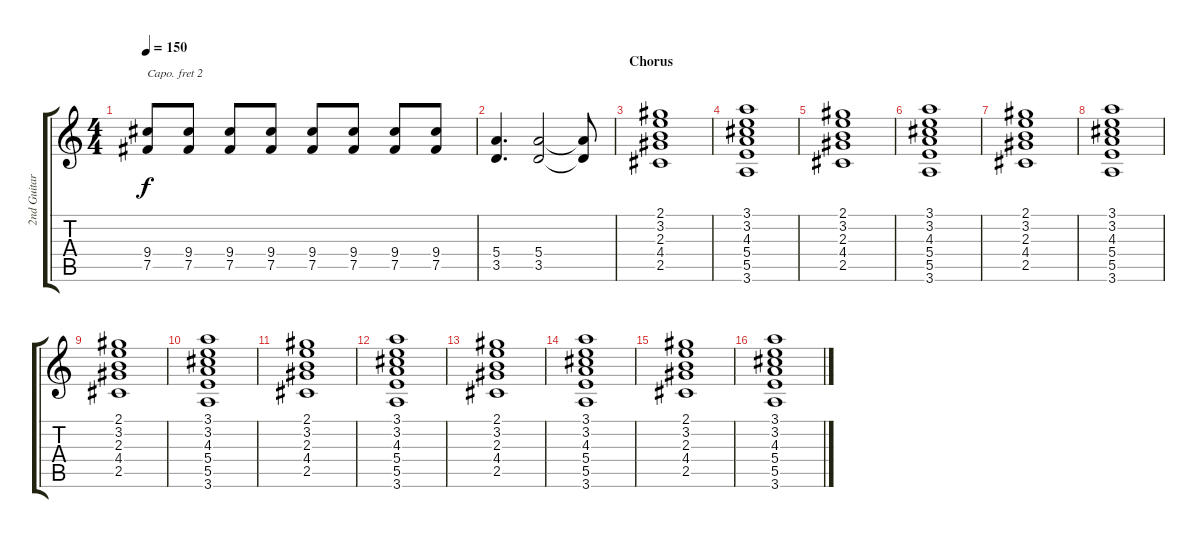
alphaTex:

\track ("2nd Guitar" "2nd Guitar") {instrument electricguitarjazz}
\staff {score tabs}
\capo 2
\tuning (E4 B3 G3 D3 A2 E2) {hide}
\ts (4 4)
\tempo 150
\clef g2
\ks c
(9.4 7.5).8{dy f} (9.4 7.5).8 (9.4 7.5).8 (9.4 7.5).8 (9.4 7.5).8 (9.4 7.5).8 (9.4 7.5).8 (9.4 7.5).8 |
(5.4 3.5).4{d} (5.4 3.5).2 (5.4{t} 3.5{t}).8 |
\section ("" "Chorus")
(2.1 3.2 2.3 4.4 2.5).1 |
(3.1 3.2 4.3 5.4 5.5 3.6).1 |
(2.1 3.2 2.3 4.4 2.5).1 |
(3.1 3.2 4.3 5.4 5.5 3.6).1 |
(2.1 3.2 2.3 4.4 2.5).1 |
(3.1 3.2 4.3 5.4 5.5 3.6).1 |
(2.1 3.2 2.3 4.4 2.5).1 |
(3.1 3.2 4.3 5.4 5.5 3.6).1 |
(2.1 3.2 2.3 4.4 2.5).1 |
(3.1 3.2 4.3 5.4 5.5 3.6).1 |
(2.1 3.2 2.3 4.4 2.5).1 |
(3.1 3.2 4.3 5.4 5.5 3.6).1 |
(2.1 3.2 2.3 4.4 2.5).1 |
(3.1 3.2 4.3 5.4 5.5 3.6).1
